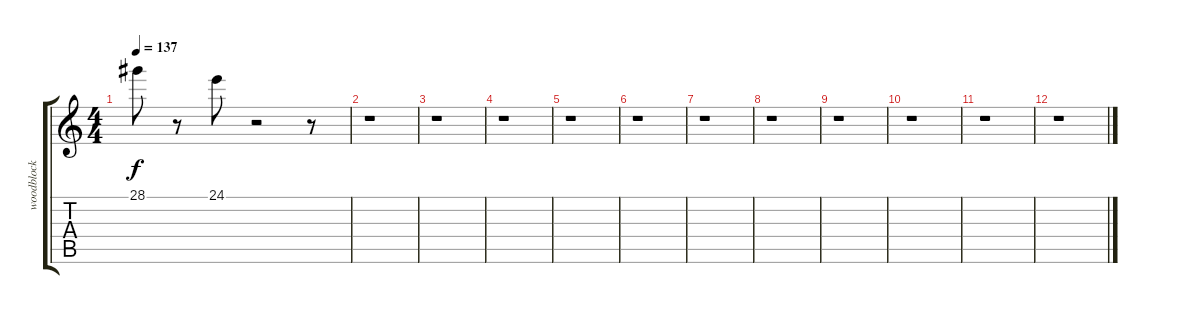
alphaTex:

\track ("woodblock" "woodblock") {instrument woodblock}
\staff {score tabs}
\tuning (E4 B3 G3 D3 A2 E2) {hide}
\ts (4 4)
\tempo 137
\clef g2
\ks c
28.1.8{dy f} r.8 24.1.8 r.2 r.8 |
r.1 |
r.1 |
r.1 |
r.1 |
r.1 |
r.1 |
r.1 |
r.1 |
r.1 |
r.1 |
r.1
